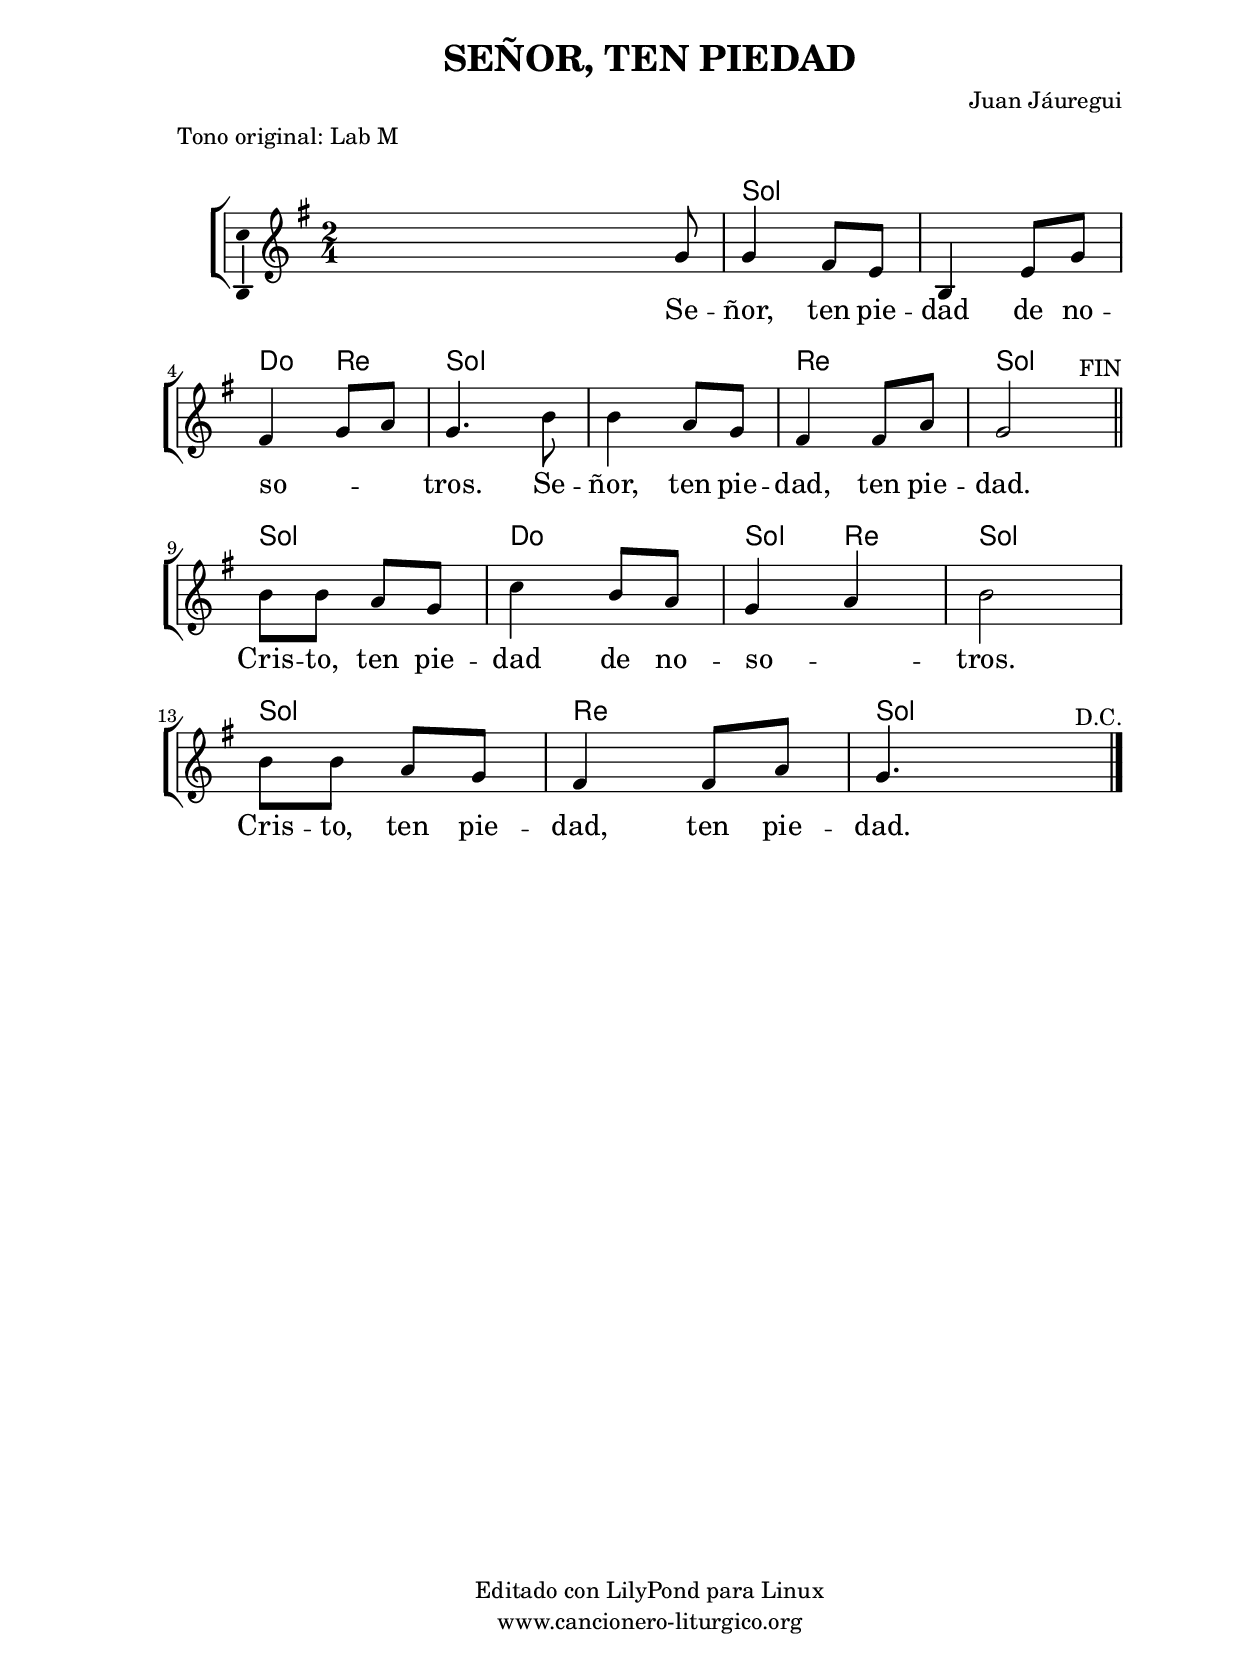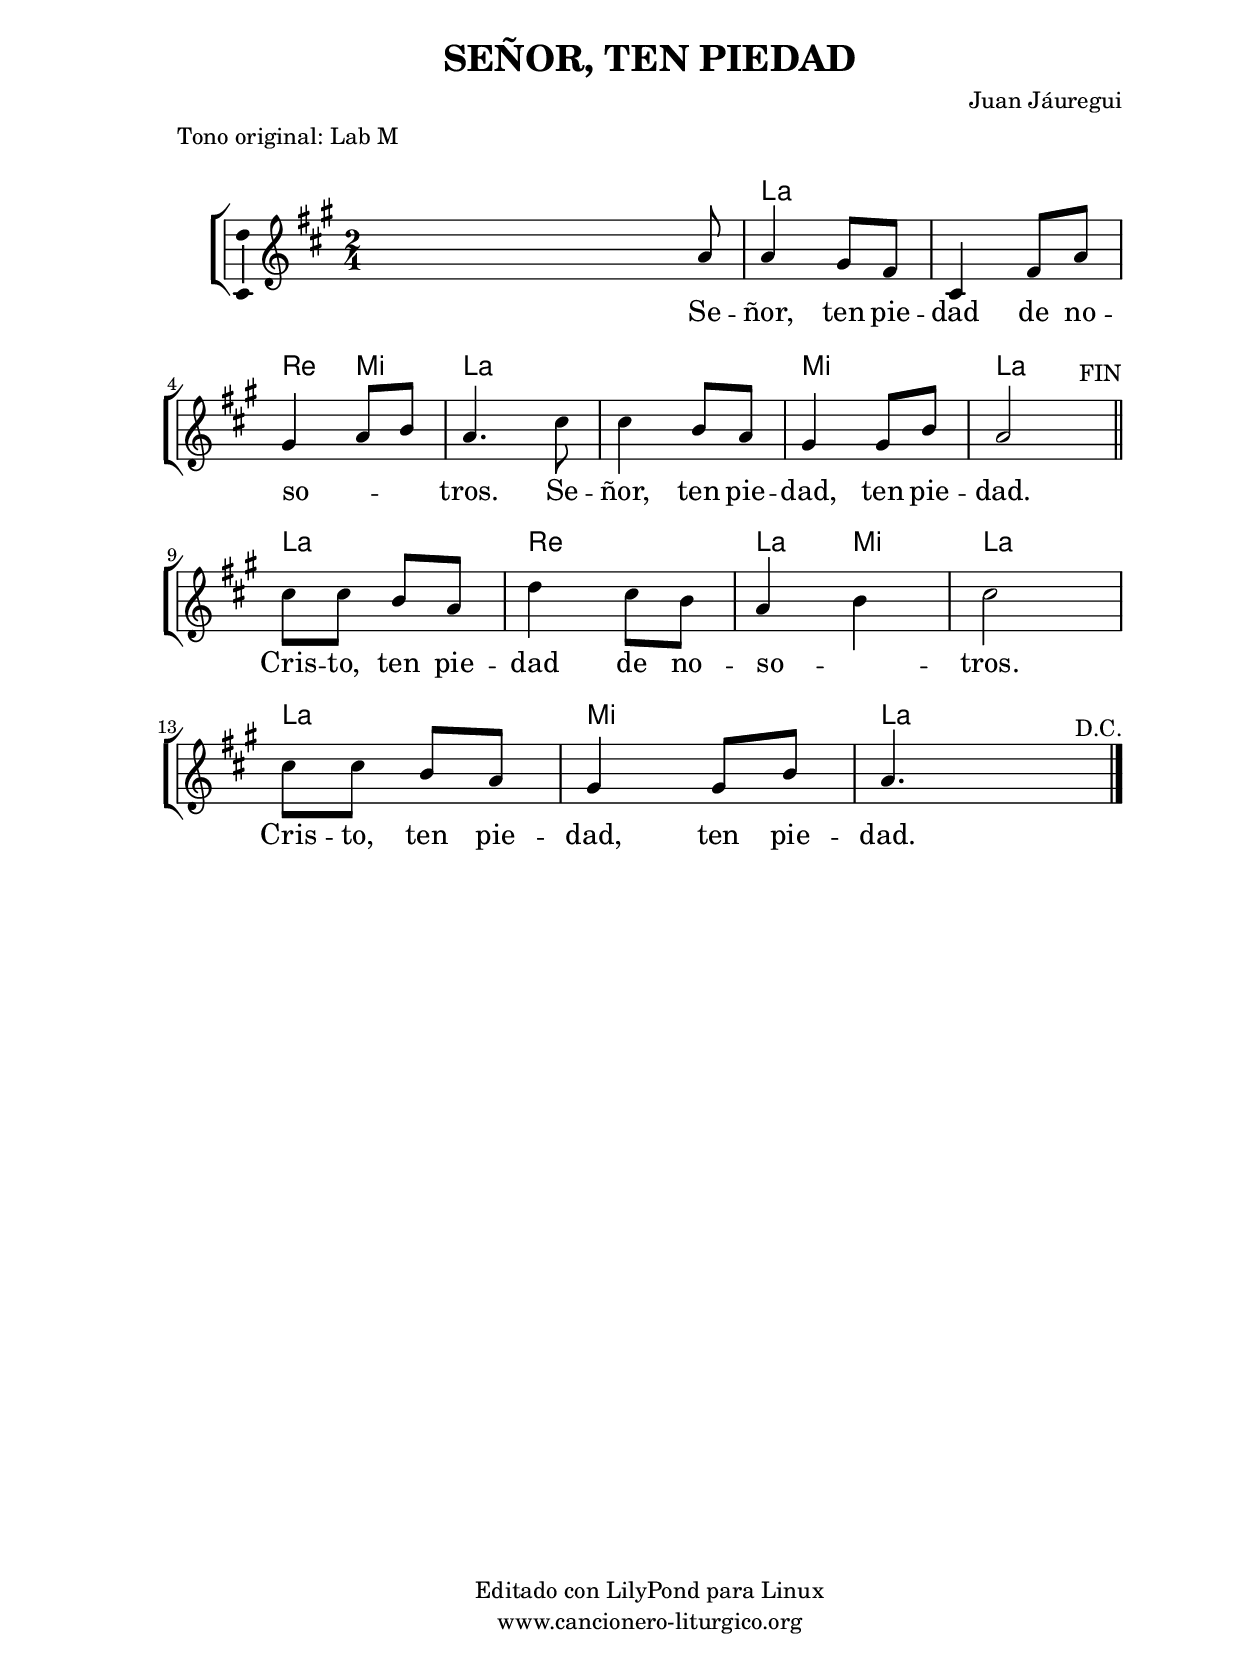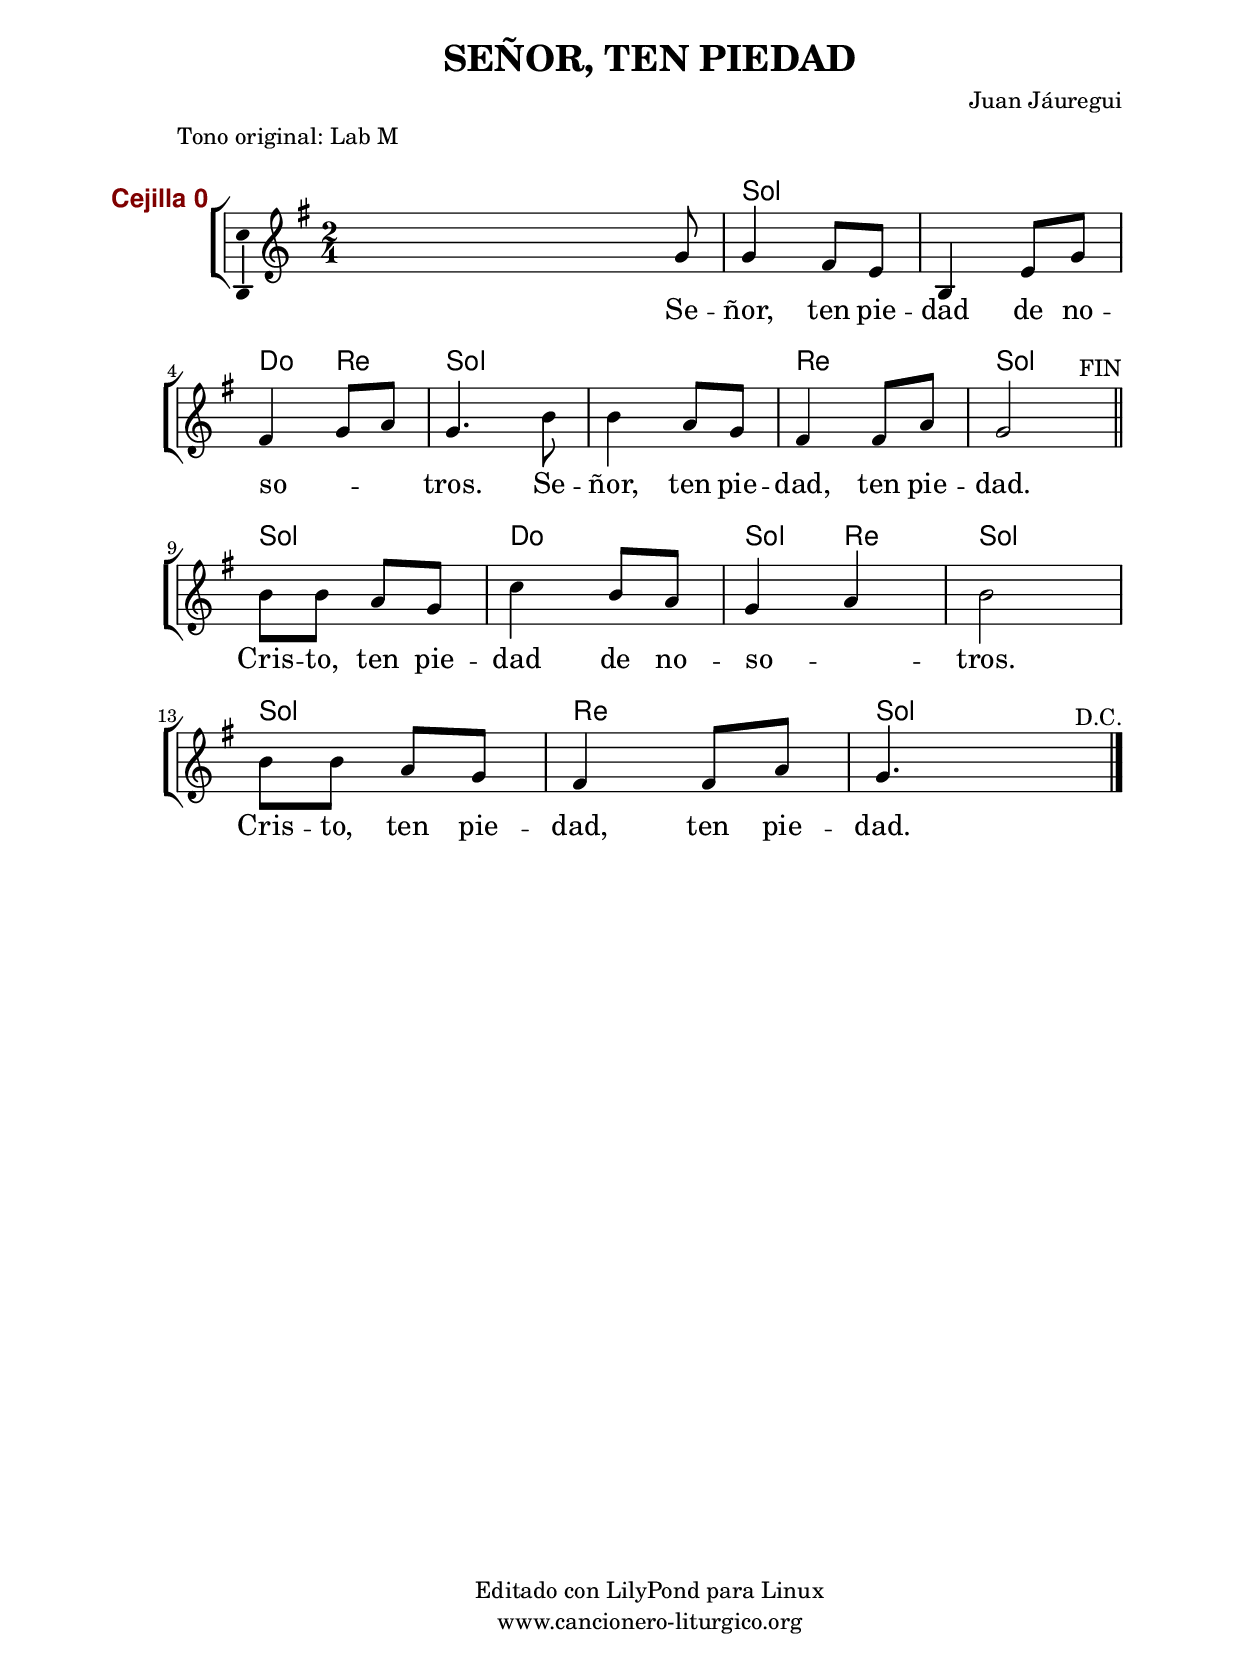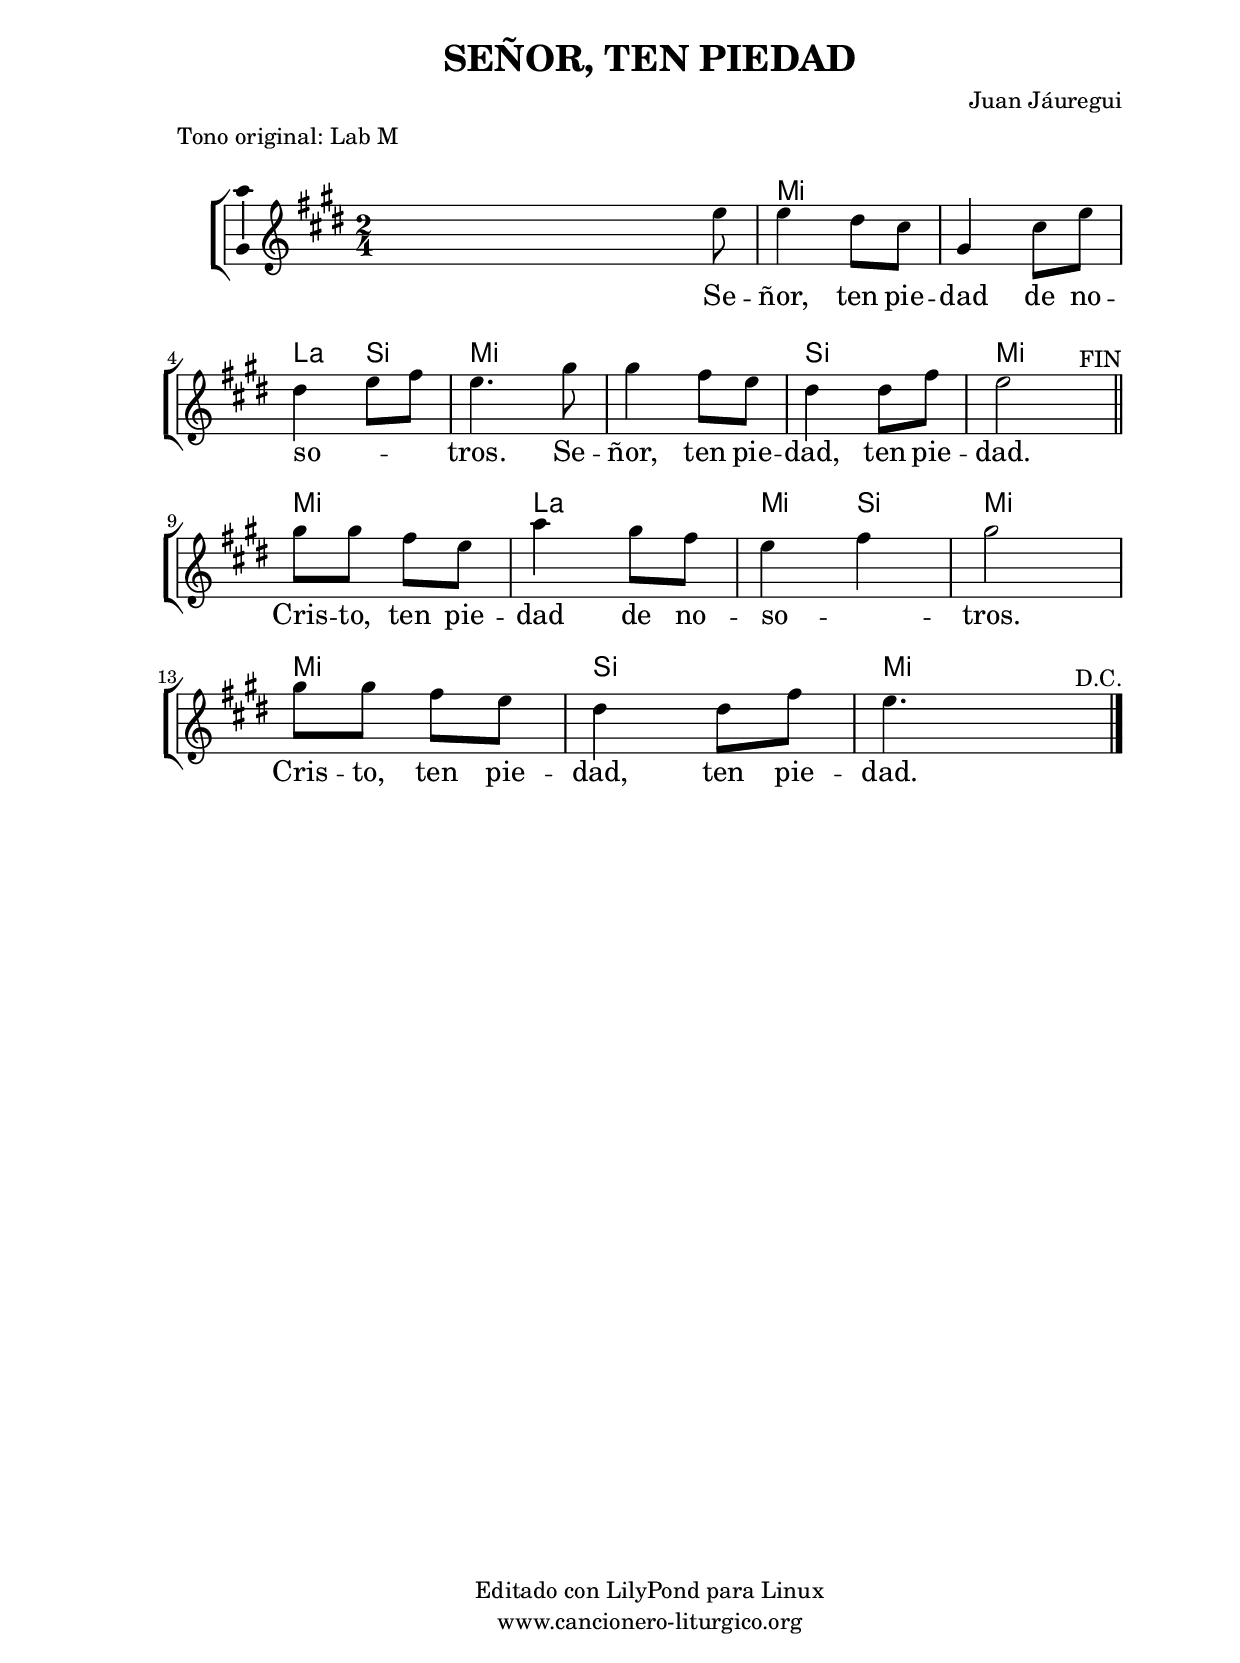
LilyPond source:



%versión de lilypond para la que se ha escrito esta partitura:
\version "2.16.0"

	%Tamaño papel
	#(set-default-paper-size "a4")
	%Tamaño partitura
	#(set-global-staff-size 20)
	%No responde al pulsar sobre una nota
	#(ly:set-option 'point-and-click #f)

%parámetros del encabezamiento:
\header {
	title = "SEÑOR, TEN PIEDAD"
	subtitle = ""
	composer = "Juan Jáuregui"
	poet = ""
	meter = "Tono original: Lab M"
	arranger = ""
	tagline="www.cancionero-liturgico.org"
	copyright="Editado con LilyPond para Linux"
	tiempo = ""
	usos = "Kyrie"
	letra = ""
	}

%parámetros asociados al papel:
\paper  {
	oddHeaderMarkup = \markup {\fill-line { \on-the-fly #not-first-page \fromproperty #'header:title \on-the-fly #not-first-page \fromproperty #'header:composer }}
	evenHeaderMarkup = \markup {\fill-line { \fromproperty #'header:composer \fromproperty #'header:title }}
	#(set-paper-size "a4")
	print-page-number = ##f
	first-page-number = 1
	print-first-page-number = ##f
%	head-separation = 3.0 \cm
	top-margin = 2.0 \cm
	bottom-margin = 0.5\cm
%%%	bottom-margin = -3.5\cm
	left-margin = 3.0 \cm
	line-width = 16.0 \cm 
	indent = 8\mm
	interscoreline = 2.\mm
	between-system-space = 15\mm
%	para que las partituras no llenen la hoja:
	ragged-bottom = ##t
%	idem para la última hoja:
	ragged-last-bottom = ##f
%	para que las partituras llenen el ancho del papel:
	ragged-last = ##f
	after-title-space = 2.5 \cm
%page-count=1
%system-count=4

	%Flexible Vertical Spacing
%	markup-markup-spacing =
%	#'((basic-distance . 15) (minimum-distance . 15) (padding . 3))
	markup-system-spacing =
	#'((basic-distance . 15) (minimum-distance . 15) (padding . 3))
	system-system-spacing =
	#'((basic-distance . 15) (minimum-distance . 15) (padding . 3))
	score-system-spacing =
	#'((basic-distance . 15) (minimum-distance . 15) (padding . 5))
%	top-system-spacing = % header
%	#'((basic-distance . 8) (minimum-distance . 0) (padding . 0))
%	top-markup-spacing =
%	#'((basic-distance . 20) (minimum-distance . 20) (padding . 0))
	last-bottom-spacing = % footer
	#'((basic-distance . 5) (minimum-distance . 5) (padding . 0))
%	score-markup-spacing =
%	#'((basic-distance . 16) (minimum-distance . 13) (padding . 0))

	}


%parámetros que afectan a toda la partitura:
global =  {
	%clave de sol (G):
	\clef G
	%armadura:
	\transpose aes g
	\key aes \major
	\tempo 4=108
	\set Score.tempoHideNote = ##t
	}


acordes = {
	\italianChords
	\chordmode {
	\transpose aes g
{

s2
aes2 s des4 ees aes2
aes2 ees aes

aes2 des aes4 ees aes2
aes2 ees aes

	}
	}
}

melodia = 

	\transpose aes g
{
	\relative c''{
	\time 2/4

s4. aes8
aes4 g8 f
c4 f8 aes
g4 aes8 bes
aes4. c8
c4 bes8 aes
g4 g8 bes
aes2^"             FIN"

\bar "||"
\break

c8 c bes aes
des4 c8 bes
aes4 bes
c2
c8 c bes aes
g4 g8 bes
aes4. s8^"      D.C."

\bar "|."
	}
	}


texto = \lyricmode {
Se -- ñor, ten pie -- dad de no -- so -- _ _ tros.
Se -- ñor, ten pie -- dad, ten pie -- dad.

Cris -- to, ten pie -- dad de no -- so -- _ tros.
Cris -- to, ten pie -- dad, ten pie -- dad.

	}


acordesStaff = \context ChordNames = acordesStaff <<
	\set chordChanges = ##t
	\acordes
	>>


%%%%%%%%%%%%%%%%%%%%%%%%%%%%%%%%%%% CEJILLA %%%%%%%%%%%%%%%%%%%%%%%%%%%%%%%%%%%
acordescejilla = {
%%%	\override ChordNames.ChordName #'font-size = #-1
%%%	\override ChordNames.ChordName #'font-series = #'bold
	\transpose c c {
		\acordes
		}
	}

acordescejillaStaff = \context ChordNames = acordescejillaStaff <<
	\set Staff.instrumentName = \markup \with-color #darkred \larger \bold \sans "Cejilla 0"
	\set chordChanges = ##t
	\acordescejilla
	>>
%%%%%%%%%%%%%%%%%%%%%%%%%%%%%%%%%%% CEJILLA %%%%%%%%%%%%%%%%%%%%%%%%%%%%%%%%%%%


vozStaff = \context Voice = vozStaff
\with {\consists "Ambitus_engraver"}
<<
%	\set Staff.instrumentName = ""
%	\set Staff.shortInstrumentName = ""
%	\set Staff.midiInstrument = #"clarinet"
%	\set Staff.midiInstrument = #"cello"
%	\set Staff.midiInstrument = #"flute"
	\set Staff.midiInstrument = #"electric guitar (jazz)"
%	\set Staff.midiInstrument = #"english horn"
%	\set Staff.midiInstrument = #"violin"
%	\set Staff.midiInstrument = #"glockenspiel"
	\set Staff.midiMinimumVolume = #0.7
	\set Staff.midiMaximumVolume = #0.9
	\global
	\melodia
	>>


textoStaff = \context Lyrics = textoStaff <<
	\lyricsto vozStaff \texto
	>>

\book {
	\score {
		\context ChoirStaff {
			\override StaffGroup.SystemStartBracket #'collapse-height = #1
			\override Score.SystemStartBar #'collapse-height = #1
			<<
			\acordesStaff
			\vozStaff
			\textoStaff
			>>
			}
		\layout {
	    		\context {
				\Lyrics
				\override LyricText #'font-size = #2
				}
	   		 \context {
				\Score
				\override StaffSymbol #'staff-space = #(magstep +3)
				}
			}
		}
	\score {
		\unfoldRepeats
		\context ChoirStaff {
			<<
			\acordesStaff
			\vozStaff
			>>
			}
		\midi {
	  		\context {
	  			\Score
				tempoWholesPerMinute = #(ly:make-moment 70 4)
				}
			}
		}
	}


%Partitura para guitarra
#(define output-suffix "G")
\book {
	\score {
		\context ChoirStaff {
			\override StaffGroup.SystemStartBracket #'collapse-height = #1
			\override Score.SystemStartBar #'collapse-height = #1
			<<
			\acordescejillaStaff
			\vozStaff
			\textoStaff
			>>
			}
		\layout {
%%%%%%%%%%%%%%%%%%%%%%%%%%%%%%%%%%% CEJILLA %%%%%%%%%%%%%%%%%%%%%%%%%%%%%%%%%%%
			\context {
				\ChordNames \consists Instrument_name_engraver
				}
%%%%%%%%%%%%%%%%%%%%%%%%%%%%%%%%%%% CEJILLA %%%%%%%%%%%%%%%%%%%%%%%%%%%%%%%%%%%
	    		\context {
				\Lyrics
				\override LyricText #'font-size = #2
				}
	   		 \context {
				\Score
				\override StaffSymbol #'staff-space = #(magstep +3)
				}
			}
		}
	}


#(define output-suffix "C")
\book {
	\score {
		\context ChoirStaff {
			\override StaffGroup.SystemStartBracket #'collapse-height = #1
			\override Score.SystemStartBar #'collapse-height = #1
\transpose c d
			<<
			\acordesStaff
			\vozStaff
			\textoStaff
			>>
			}
		\layout {
	    		\context {
				\Lyrics
				\override LyricText #'font-size = #2
				}
	   		 \context {
				\Score
				\override StaffSymbol #'staff-space = #(magstep +3)
				}
			}
		}
	}


#(define output-suffix "S")
\book {
	\score {
		\context ChoirStaff {
			\override StaffGroup.SystemStartBracket #'collapse-height = #1
			\override Score.SystemStartBar #'collapse-height = #1
\transpose c a
			<<
			\acordesStaff
			\vozStaff
			\textoStaff
			>>
			}
		\layout {
	    		\context {
				\Lyrics
				\override LyricText #'font-size = #2
				}
	   		 \context {
				\Score
				\override StaffSymbol #'staff-space = #(magstep +3)
				}
			}
		}
	}


